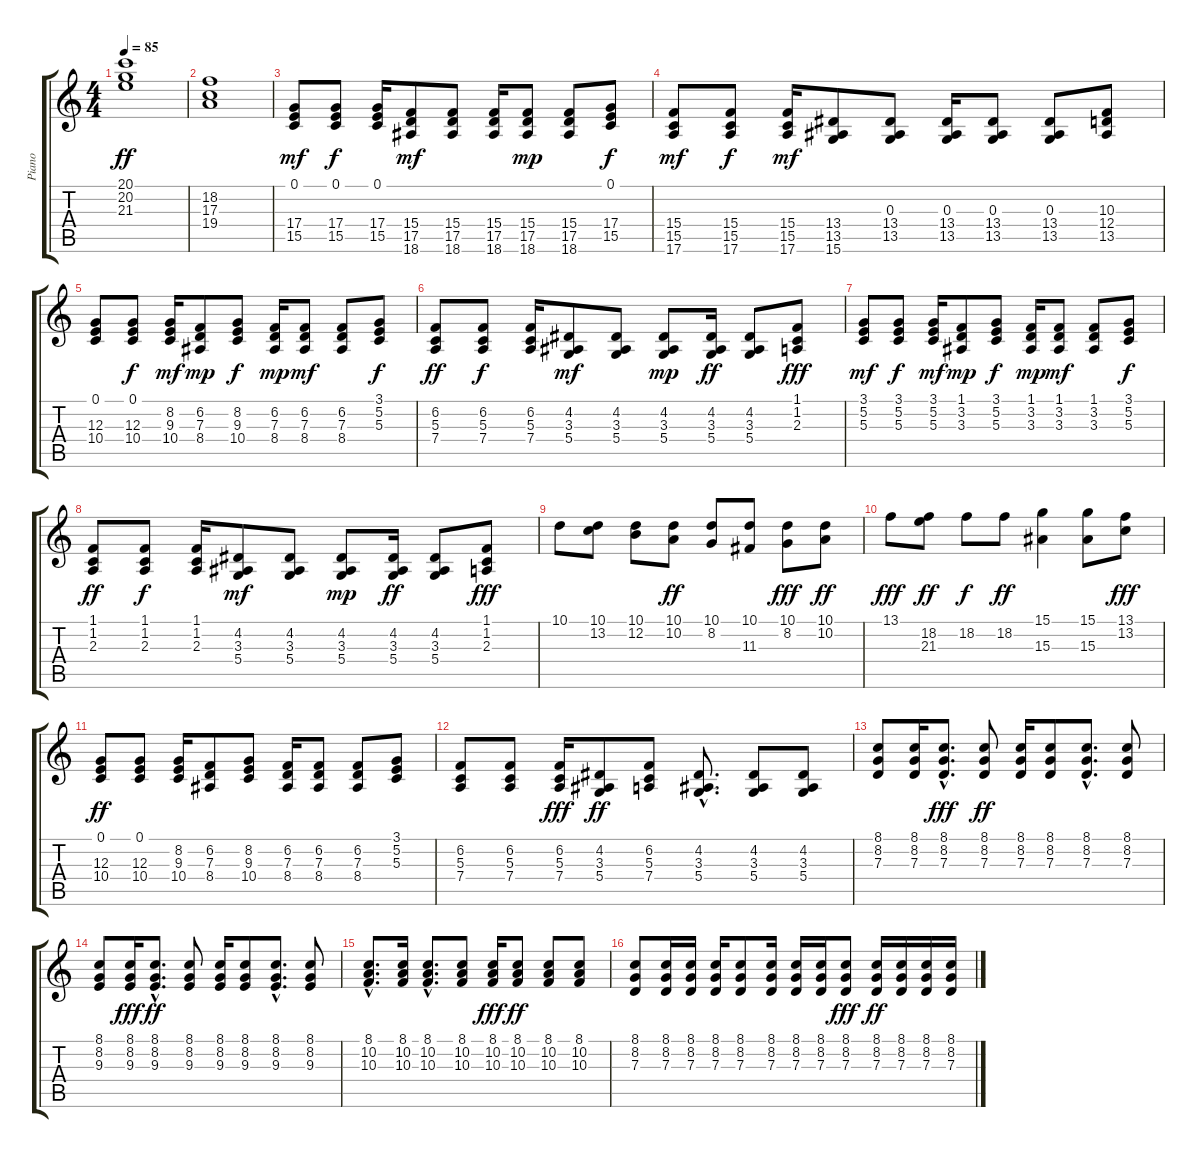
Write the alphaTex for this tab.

\track ("Piano " "Piano ") {instrument acousticgrandpiano}
\staff {score tabs}
\tuning (E4 B3 G3 D3 A2 E2) {hide}
\ts (4 4)
\tempo 85
\clef g2
\ks c
(20.1 20.2 21.3).1{dy ff} |
(18.2 17.3 19.4).1 |
(0.1 17.4 15.5).8{dy mf} (0.1 17.4 15.5).8{dy f} (0.1 17.4 15.5).16 (15.4 17.5 18.6).8{dy mf} (15.4 17.5 18.6).8 (15.4 17.5 18.6).16 (15.4 17.5 18.6).8{dy mp} (15.4 17.5 18.6).8 (0.1 17.4 15.5).8{dy f} |
(15.4 15.5 17.6).8{dy mf} (15.4 15.5 17.6).8{dy f} (15.4 15.5 17.6).16{dy mf} (13.4 13.5 15.6).8 (0.3 13.4 13.5).8 (0.3 13.4 13.5).16 (0.3 13.4 13.5).8 (0.3 13.4 13.5).8 (10.3 12.4 13.5).8 |
(0.1 12.3 10.4).8 (0.1 12.3 10.4).8{dy f} (8.2 9.3 10.4).16{dy mf} (6.2 7.3 8.4).8{dy mp} (8.2 9.3 10.4).8{dy f} (6.2 7.3 8.4).16{dy mp} (6.2 7.3 8.4).8{dy mf} (6.2 7.3 8.4).8 (3.1 5.2 5.3).8{dy f} |
(6.2 5.3 7.4).8{dy ff} (6.2 5.3 7.4).8{dy f} (6.2 5.3 7.4).16 (4.2 3.3 5.4).8{dy mf} (4.2 3.3 5.4).8 (4.2 3.3 5.4).8{dy mp} (4.2 3.3 5.4).16{dy ff} (4.2 3.3 5.4).8 (1.1 1.2 2.3).8{dy fff} |
(3.1 5.2 5.3).8{dy mf} (3.1 5.2 5.3).8{dy f} (3.1 5.2 5.3).16{dy mf} (1.1 3.2 3.3).8{dy mp} (3.1 5.2 5.3).8{dy f} (1.1 3.2 3.3).16{dy mp} (1.1 3.2 3.3).8{dy mf} (1.1 3.2 3.3).8 (3.1 5.2 5.3).8{dy f} |
(1.1 1.2 2.3).8{dy ff} (1.1 1.2 2.3).8{dy f} (1.1 1.2 2.3).16 (4.2 3.3 5.4).8{dy mf} (4.2 3.3 5.4).8 (4.2 3.3 5.4).8{dy mp} (4.2 3.3 5.4).16{dy ff} (4.2 3.3 5.4).8 (1.1 1.2 2.3).8{dy fff} |
10.1.8 (10.1 13.2).8 (10.1 12.2).8 (10.1 10.2).8{dy ff} (10.1 8.2).8 (10.1 11.3).8 (10.1 8.2).8{dy fff} (10.1 10.2).8{dy ff} |
13.1.8{dy fff} (18.2 21.3).8{dy ff} 18.2.8{dy f} 18.2.8{dy ff} (15.1 15.3).4 (15.1 15.3).8 (13.1 13.2).8{dy fff} |
(0.1 12.3 10.4).8{dy ff} (0.1 12.3 10.4).8 (8.2 9.3 10.4).16 (6.2 7.3 8.4).8 (8.2 9.3 10.4).8 (6.2 7.3 8.4).16 (6.2 7.3 8.4).8 (6.2 7.3 8.4).8 (3.1 5.2 5.3).8 |
(6.2 5.3 7.4).8 (6.2 5.3 7.4).8 (6.2 5.3 7.4).16{dy fff} (4.2 3.3 5.4).8{dy ff} (6.2 5.3 7.4).8 (4.2{hac} 3.3{hac} 5.4{hac}).8{d} (4.2 3.3 5.4).8 (4.2 3.3 5.4).8 |
(8.1 8.2 7.3).8 (8.1 8.2 7.3).16 (8.1{hac} 8.2{hac} 7.3{hac}).8{d dy fff} (8.1 8.2 7.3).8{dy ff} (8.1 8.2 7.3).16 (8.1 8.2 7.3).8 (8.1{hac} 8.2{hac} 7.3{hac}).8{d} (8.1 8.2 7.3).8 |
(8.1 8.2 9.3).8 (8.1 8.2 9.3).16{dy fff} (8.1{hac} 8.2{hac} 9.3{hac}).8{d dy ff} (8.1 8.2 9.3).8 (8.1 8.2 9.3).16 (8.1 8.2 9.3).8 (8.1{hac} 8.2{hac} 9.3{hac}).8{d} (8.1 8.2 9.3).8 |
(8.1{hac} 10.2{hac} 10.3{hac}).8{d} (8.1 10.2 10.3).16 (8.1{hac} 10.2{hac} 10.3{hac}).8{d} (8.1 10.2 10.3).8 (8.1 10.2 10.3).16{dy fff} (8.1 10.2 10.3).8{dy ff} (8.1 10.2 10.3).8 (8.1 10.2 10.3).8 |
(8.1 8.2 7.3).8 (8.1 8.2 7.3).16 (8.1 8.2 7.3).16 (8.1 8.2 7.3).16 (8.1 8.2 7.3).8 (8.1 8.2 7.3).16 (8.1 8.2 7.3).16 (8.1 8.2 7.3).16 (8.1 8.2 7.3).8{dy fff} (8.1 8.2 7.3).16{dy ff} (8.1 8.2 7.3).16 (8.1 8.2 7.3).16 (8.1 8.2 7.3).16
